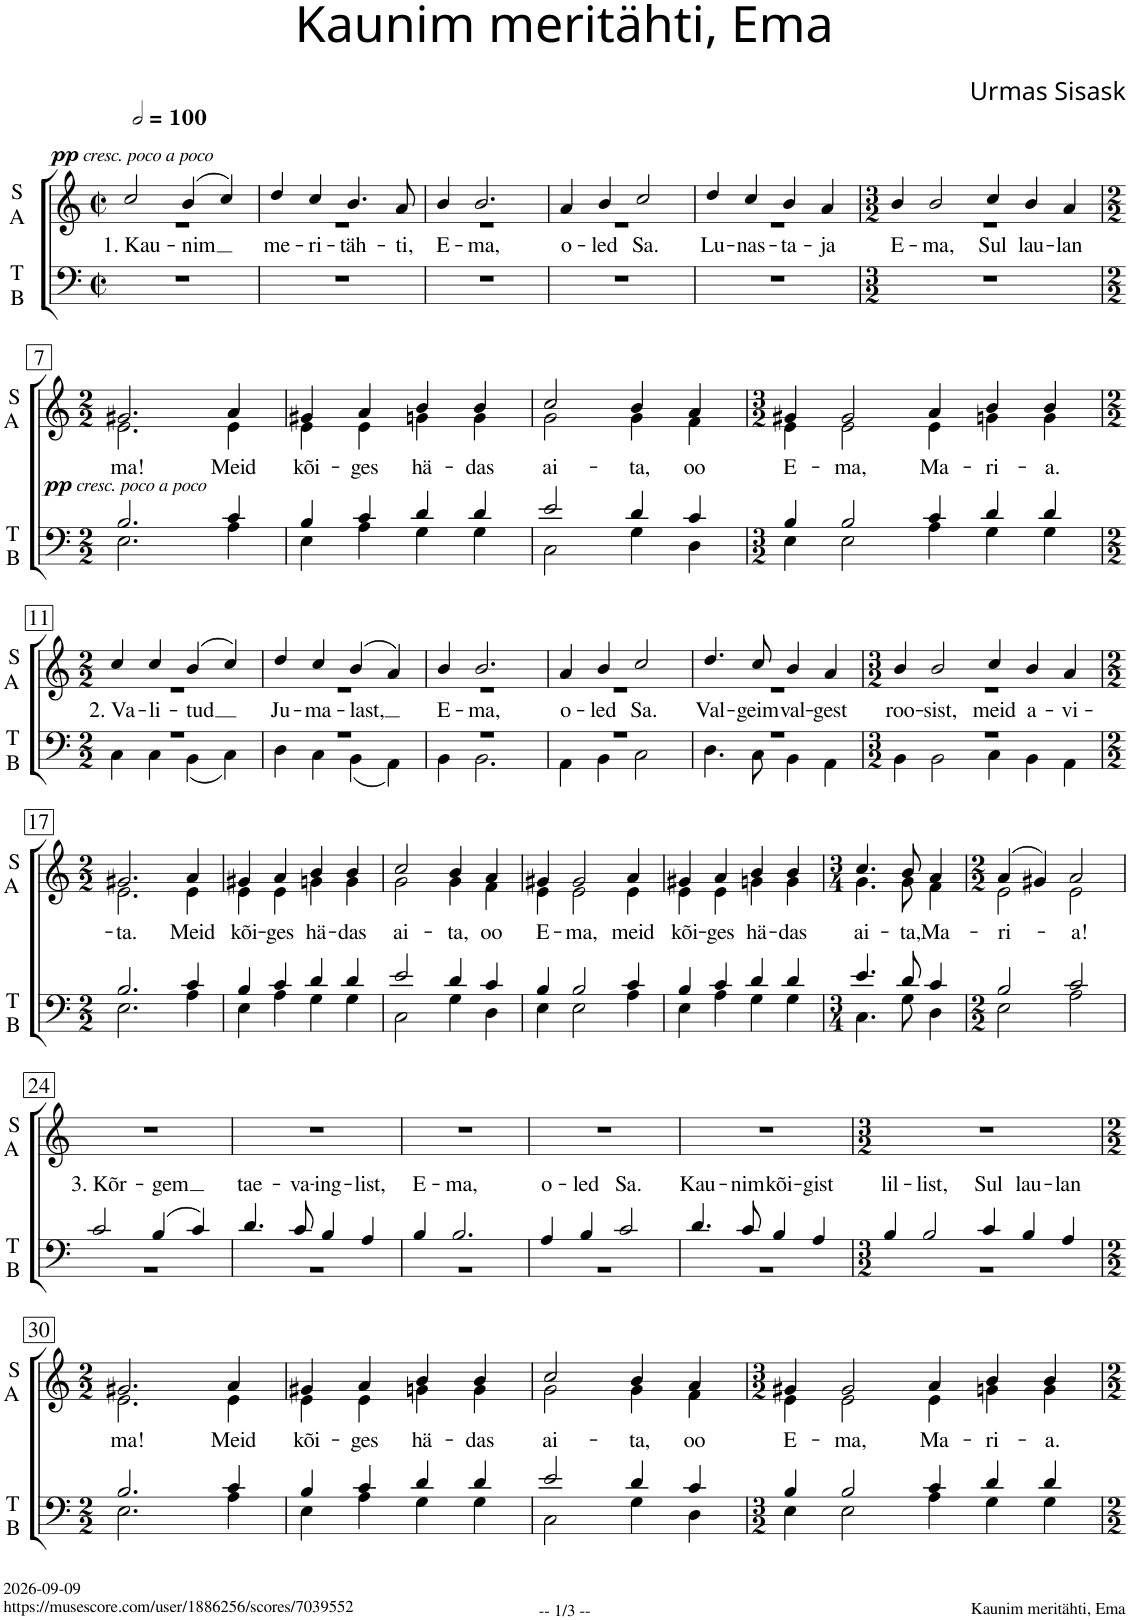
**kern	**text	**dynam	**kern	**text	**dynam
*part2	*part2	*part2	*part1	*part1	*part1
*staff2	*staff2	*staff2	*staff1	*staff1	*staff1
*I"T B	*	*	*I"S A	*	*
*I'T B	*	*	*I'S A	*	*
*clefF4	*	*	*clefG2	*	*
*k[]	*	*	*k[]	*	*
*M2/2	*	*	*M2/2	*	*
*met(c|)	*	*	*met(c|)	*	*
*MM200	*	*	*MM200	*	*
=1	=1	=1	=1	=1	=1
!	!	!	!	!LO:LY:b	!LO:DY:a
*	*	*	*^	*	*
!	!	!	!	!	!	!LO:DY:n=1:a
1r	.	.	2cc/	1r	1. Kau-	pp other-dynamics
!	!	!	!	!	!LO:LY:b	!
.	.	.	(4b/	.	-nim	.
.	.	.	4cc/)	.	.	.
=2	=2	=2	=2	=2	=2	=2
!	!	!	!	!	!LO:LY:b	!
1r	.	.	4dd/	1r	me-	.
!	!	!	!	!	!LO:LY:b	!
.	.	.	4cc/	.	-ri-	.
!	!	!	!	!	!LO:LY:b	!
.	.	.	4.b/	.	-täh-	.
!	!	!	!	!	!LO:LY:b	!
.	.	.	8a/	.	-ti,	.
=3	=3	=3	=3	=3	=3	=3
!	!	!	!	!	!LO:LY:b	!
1r	.	.	4b/	1r	E-	.
!	!	!	!	!	!LO:LY:b	!
.	.	.	2.b/	.	-ma,	.
=4	=4	=4	=4	=4	=4	=4
!	!	!	!	!	!LO:LY:b	!
1r	.	.	4a/	1r	o-	.
!	!	!	!	!	!LO:LY:b	!
.	.	.	4b/	.	-led	.
!	!	!	!	!	!LO:LY:b	!
.	.	.	2cc/	.	Sa.	.
=5	=5	=5	=5	=5	=5	=5
!	!	!	!	!	!LO:LY:b	!
1r	.	.	4dd/	1r	Lu-	.
!	!	!	!	!	!LO:LY:b	!
.	.	.	4cc/	.	-nas-	.
!	!	!	!	!	!LO:LY:b	!
.	.	.	4b/	.	-ta-	.
!	!	!	!	!	!LO:LY:b	!
.	.	.	4a/	.	-ja	.
=6	=6	=6	=6	=6	=6	=6
*M3/2	*	*	*M3/2	*	*	*
!	!	!	!	!	!LO:LY:b	!
1.r	.	.	4b/	1.r	E-	.
!	!	!	!	!	!LO:LY:b	!
.	.	.	2b/	.	-ma,	.
!	!	!	!	!	!LO:LY:b	!
.	.	.	4cc/	.	Sul	.
!	!	!	!	!	!LO:LY:b	!
.	.	.	4b/	.	lau-	.
!	!	!	!	!	!LO:LY:b	!
.	.	.	4a/	.	-lan	.
!!LO:LB:g=z	!!
=7	=7	=7	=7	=7	=7	=7
*M2/2	*	*	*M2/2	*	*	*
*^	*	*	*	*	*	*
!	!	!	!LO:DY:a	!	!	!LO:LY:b	!
!	!	!	!LO:DY:n=1:a	!	!	!	!
2.B/	2.E\	.	pp other-dynamics	2.g#X/	2.e\	ma!	.
!	!	!	!	!	!	!LO:LY:b	!
4c/	4A\	.	.	4a/	4e\	Meid	.
=8	=8	=8	=8	=8	=8	=8	=8
!	!	!	!	!	!	!LO:LY:b	!
4B/	4E\	.	.	4g#X/	4e\	kõi-	.
!	!	!	!	!	!	!LO:LY:b	!
4c/	4A\	.	.	4a/	4e\	-ges	.
!	!	!	!	!	!	!LO:LY:b	!
4d/	4G\	.	.	4b/	4gn\	hä-	.
!	!	!	!	!	!	!LO:LY:b	!
4d/	4G\	.	.	4b/	4g\	-das	.
=9	=9	=9	=9	=9	=9	=9	=9
!	!	!	!	!	!	!LO:LY:b	!
2e/	2C\	.	.	2cc/	2g\	ai-	.
!	!	!	!	!	!	!LO:LY:b	!
4d/	4G\	.	.	4b/	4g\	-ta,	.
!	!	!	!	!	!	!LO:LY:b	!
4c/	4D\	.	.	4a/	4f\	oo	.
=10	=10	=10	=10	=10	=10	=10	=10
*M3/2	*	*	*	*M3/2	*	*	*
!	!	!	!	!	!	!LO:LY:b	!
4B/	4E\	.	.	4g#X/	4e\	E-	.
!	!	!	!	!	!	!LO:LY:b	!
2B/	2E\	.	.	2g#/	2e\	-ma,	.
!	!	!	!	!	!	!LO:LY:b	!
4c/	4A\	.	.	4a/	4e\	Ma-	.
!	!	!	!	!	!	!LO:LY:b	!
4d/	4G\	.	.	4b/	4gn\	-ri-	.
!	!	!	!	!	!	!LO:LY:b	!
4d/	4G\	.	.	4b/	4g\	-a.	.
!!LO:LB:g=z	!!
=11	=11	=11	=11	=11	=11	=11	=11
*M2/2	*	*	*	*M2/2	*	*	*
!	!	!	!	!	!	!LO:LY:b	!
1r	4C\	.	.	4cc/	1r	2. Va-	.
!	!	!	!	!	!	!LO:LY:b	!
.	4C\	.	.	4cc/	.	-li-	.
!	!	!	!	!	!	!LO:LY:b	!
.	(4BB\	.	.	(4b/	.	-tud	.
.	4C\)	.	.	4cc/)	.	.	.
=12	=12	=12	=12	=12	=12	=12	=12
!	!	!	!	!	!	!LO:LY:b	!
1r	4D\	.	.	4dd/	1r	Ju-	.
!	!	!	!	!	!	!LO:LY:b	!
.	4C\	.	.	4cc/	.	-ma-	.
!	!	!	!	!	!	!LO:LY:b	!
.	(4BB\	.	.	(4b/	.	-last,	.
.	4AA\)	.	.	4a/)	.	.	.
=13	=13	=13	=13	=13	=13	=13	=13
!	!	!	!	!	!	!LO:LY:b	!
1r	4BB\	.	.	4b/	1r	E-	.
!	!	!	!	!	!	!LO:LY:b	!
.	2.BB\	.	.	2.b/	.	-ma,	.
=14	=14	=14	=14	=14	=14	=14	=14
!	!	!	!	!	!	!LO:LY:b	!
1r	4AA\	.	.	4a/	1r	o-	.
!	!	!	!	!	!	!LO:LY:b	!
.	4BB\	.	.	4b/	.	-led	.
!	!	!	!	!	!	!LO:LY:b	!
.	2C\	.	.	2cc/	.	Sa.	.
=15	=15	=15	=15	=15	=15	=15	=15
!	!	!	!	!	!	!LO:LY:b	!
1r	4.D\	.	.	4.dd/	1r	Val-	.
!	!	!	!	!	!	!LO:LY:b	!
.	8C\	.	.	8cc/	.	-geim	.
!	!	!	!	!	!	!LO:LY:b	!
.	4BB\	.	.	4b/	.	val-	.
!	!	!	!	!	!	!LO:LY:b	!
.	4AA\	.	.	4a/	.	-gest	.
=16	=16	=16	=16	=16	=16	=16	=16
*M3/2	*	*	*	*M3/2	*	*	*
!	!	!	!	!	!	!LO:LY:b	!
1.r	4BB\	.	.	4b/	1.r	roo-	.
!	!	!	!	!	!	!LO:LY:b	!
.	2BB\	.	.	2b/	.	-sist,	.
!	!	!	!	!	!	!LO:LY:b	!
.	4C\	.	.	4cc/	.	meid	.
!	!	!	!	!	!	!LO:LY:b	!
.	4BB\	.	.	4b/	.	a-	.
!	!	!	!	!	!	!LO:LY:b	!
.	4AA\	.	.	4a/	.	-vi-	.
!!LO:LB:g=z	!!
=17	=17	=17	=17	=17	=17	=17	=17
*M2/2	*	*	*	*M2/2	*	*	*
!	!	!	!	!	!	!LO:LY:b	!
2.B/	2.E\	.	.	2.g#X/	2.e\	-ta.	.
!	!	!	!	!	!	!LO:LY:b	!
4c/	4A\	.	.	4a/	4e\	Meid	.
=18	=18	=18	=18	=18	=18	=18	=18
!	!	!	!	!	!	!LO:LY:b	!
4B/	4E\	.	.	4g#X/	4e\	kõi-	.
!	!	!	!	!	!	!LO:LY:b	!
4c/	4A\	.	.	4a/	4e\	-ges	.
!	!	!	!	!	!	!LO:LY:b	!
4d/	4G\	.	.	4b/	4gn\	hä-	.
!	!	!	!	!	!	!LO:LY:b	!
4d/	4G\	.	.	4b/	4g\	-das	.
=19	=19	=19	=19	=19	=19	=19	=19
!	!	!	!	!	!	!LO:LY:b	!
2e/	2C\	.	.	2cc/	2g\	ai-	.
!	!	!	!	!	!	!LO:LY:b	!
4d/	4G\	.	.	4b/	4g\	-ta,	.
!	!	!	!	!	!	!LO:LY:b	!
4c/	4D\	.	.	4a/	4f\	oo	.
=20	=20	=20	=20	=20	=20	=20	=20
!	!	!	!	!	!	!LO:LY:b	!
4B/	4E\	.	.	4g#X/	4e\	E-	.
!	!	!	!	!	!	!LO:LY:b	!
2B/	2E\	.	.	2g#/	2e\	-ma,	.
!	!	!	!	!	!	!LO:LY:b	!
4c/	4A\	.	.	4a/	4e\	meid	.
=21	=21	=21	=21	=21	=21	=21	=21
!	!	!	!	!	!	!LO:LY:b	!
4B/	4E\	.	.	4g#X/	4e\	kõi-	.
!	!	!	!	!	!	!LO:LY:b	!
4c/	4A\	.	.	4a/	4e\	-ges	.
!	!	!	!	!	!	!LO:LY:b	!
4d/	4G\	.	.	4b/	4gn\	hä-	.
!	!	!	!	!	!	!LO:LY:b	!
4d/	4G\	.	.	4b/	4g\	-das	.
=22	=22	=22	=22	=22	=22	=22	=22
*M3/4	*	*	*	*M3/4	*	*	*
!	!	!	!	!	!	!LO:LY:b	!
4.e/	4.C\	.	.	4.cc/	4.g\	ai-	.
!	!	!	!	!	!	!LO:LY:b	!
8d/	8G\	.	.	8b/	8g\	-ta,	.
!	!	!	!	!	!	!LO:LY:b	!
4c/	4D\	.	.	4a/	4f\	Ma-	.
=23	=23	=23	=23	=23	=23	=23	=23
*M2/2	*	*	*	*M2/2	*	*	*
!	!	!	!	!	!	!LO:LY:b	!
2B/	2E\	.	.	(4a/	2e\	-ri-	.
.	.	.	.	4g#X/)	.	.	.
!	!	!	!	!	!	!LO:LY:b	!
2c/	2A\	.	.	2a/	2e\	-a!	.
!!LO:LB:g=z
=24	=24	=24	=24	=24	=24	=24	=24
!	!	!LO:LY:a	!	!	!	!	!
*	*	*	*	*v	*v	*	*
2c/	1r	3. Kõr-	.	1r	.	.
!	!	!LO:LY:a	!	!	!	!
(4B/	.	-gem	.	.	.	.
4c/)	.	.	.	.	.	.
=25	=25	=25	=25	=25	=25	=25
!	!	!LO:LY:a	!	!	!	!
4.d/	1r	tae-	.	1r	.	.
!	!	!LO:LY:a	!	!	!	!
8c/	.	-va-	.	.	.	.
!	!	!LO:LY:a	!	!	!	!
4B/	.	-ing-	.	.	.	.
!	!	!LO:LY:a	!	!	!	!
4A/	.	-list,	.	.	.	.
=26	=26	=26	=26	=26	=26	=26
!	!	!LO:LY:a	!	!	!	!
4B/	1r	E-	.	1r	.	.
!	!	!LO:LY:a	!	!	!	!
2.B/	.	-ma,	.	.	.	.
=27	=27	=27	=27	=27	=27	=27
!	!	!LO:LY:a	!	!	!	!
4A/	1r	o-	.	1r	.	.
!	!	!LO:LY:a	!	!	!	!
4B/	.	-led	.	.	.	.
!	!	!LO:LY:a	!	!	!	!
2c/	.	Sa.	.	.	.	.
=28	=28	=28	=28	=28	=28	=28
!	!	!LO:LY:a	!	!	!	!
4.d/	1r	Kau-	.	1r	.	.
!	!	!LO:LY:a	!	!	!	!
8c/	.	-nim	.	.	.	.
!	!	!LO:LY:a	!	!	!	!
4B/	.	kõi-	.	.	.	.
!	!	!LO:LY:a	!	!	!	!
4A/	.	-gist	.	.	.	.
=29	=29	=29	=29	=29	=29	=29
*M3/2	*	*	*	*M3/2	*	*
!	!	!LO:LY:a	!	!	!	!
4B/	1.r	lil-	.	1.r	.	.
!	!	!LO:LY:a	!	!	!	!
2B/	.	-list,	.	.	.	.
!	!	!LO:LY:a	!	!	!	!
4c/	.	Sul	.	.	.	.
!	!	!LO:LY:a	!	!	!	!
4B/	.	lau-	.	.	.	.
!	!	!LO:LY:a	!	!	!	!
4A/	.	-lan	.	.	.	.
!!LO:LB:g=z
=30	=30	=30	=30	=30	=30	=30
*M2/2	*	*	*	*M2/2	*	*
!	!	!	!	!	!LO:LY:b	!
*	*	*	*	*^	*	*
2.B/	2.E\	.	.	2.g#X/	2.e\	ma!	.
!	!	!	!	!	!	!LO:LY:b	!
4c/	4A\	.	.	4a/	4e\	Meid	.
=31	=31	=31	=31	=31	=31	=31	=31
!	!	!	!	!	!	!LO:LY:b	!
4B/	4E\	.	.	4g#X/	4e\	kõi-	.
!	!	!	!	!	!	!LO:LY:b	!
4c/	4A\	.	.	4a/	4e\	-ges	.
!	!	!	!	!	!	!LO:LY:b	!
4d/	4G\	.	.	4b/	4gn\	hä-	.
!	!	!	!	!	!	!LO:LY:b	!
4d/	4G\	.	.	4b/	4g\	-das	.
=32	=32	=32	=32	=32	=32	=32	=32
!	!	!	!	!	!	!LO:LY:b	!
2e/	2C\	.	.	2cc/	2g\	ai-	.
!	!	!	!	!	!	!LO:LY:b	!
4d/	4G\	.	.	4b/	4g\	-ta,	.
!	!	!	!	!	!	!LO:LY:b	!
4c/	4D\	.	.	4a/	4f\	oo	.
=33	=33	=33	=33	=33	=33	=33	=33
*M3/2	*	*	*	*M3/2	*	*	*
!	!	!	!	!	!	!LO:LY:b	!
4B/	4E\	.	.	4g#X/	4e\	E-	.
!	!	!	!	!	!	!LO:LY:b	!
2B/	2E\	.	.	2g#/	2e\	-ma,	.
!	!	!	!	!	!	!LO:LY:b	!
4c/	4A\	.	.	4a/	4e\	Ma-	.
!	!	!	!	!	!	!LO:LY:b	!
4d/	4G\	.	.	4b/	4gn\	-ri-	.
!	!	!	!	!	!	!LO:LY:b	!
4d/	4G\	.	.	4b/	4g\	-a.	.
*v	*v	*	*	*	*	*	*
*	*	*	*v	*v	*	*
=	=	=	=	=	=
*-	*-	*-	*-	*-	*-
